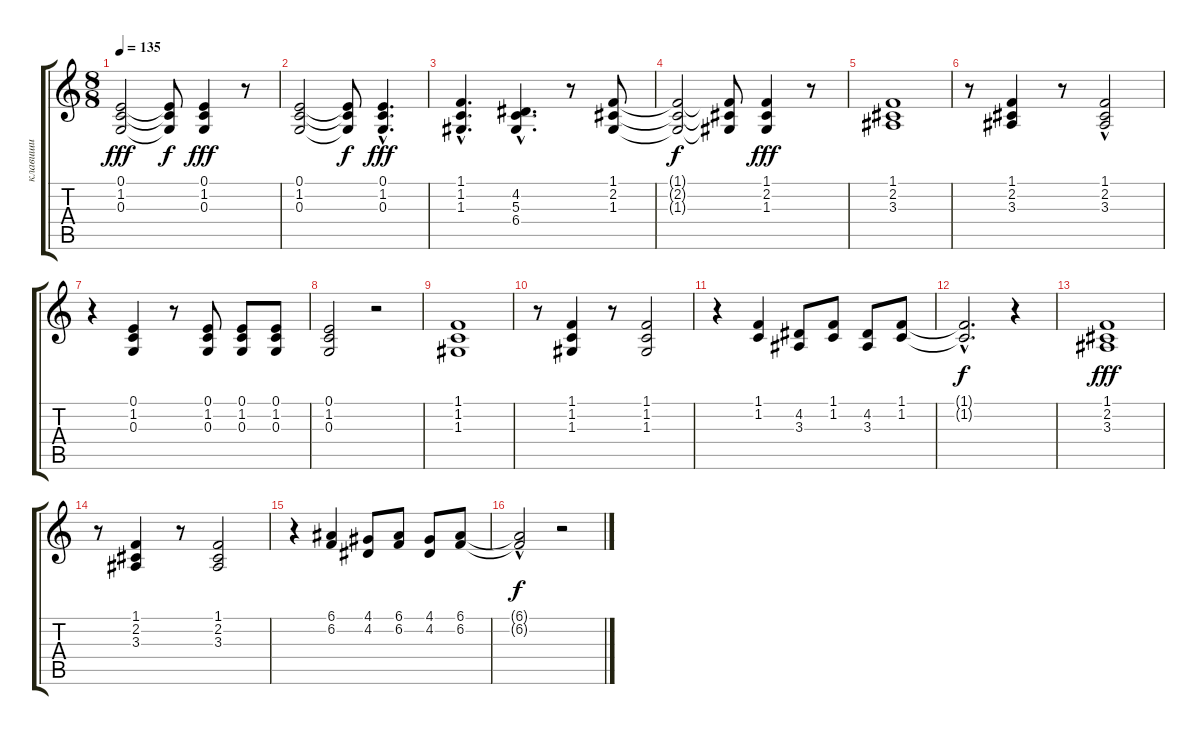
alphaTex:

\track ("клавиши" "клавиши") {instrument electricpiano1}
\staff {score tabs}
\tuning (E4 B3 G3 D3 A2 E2) {hide}
\ts (8 8)
\tempo 135
\clef g2
\ks c
(0.1 1.2 0.3).2{dy fff} (0.1{t} 1.2{t} 0.3{t}).8{dy f} (0.1 1.2 0.3).4{dy fff} r.8 |
(0.1 1.2 0.3).2 (0.1{t} 1.2{t} 0.3{t}).8{dy f} (0.1{hac} 1.2 0.3{hac}).4{d dy fff} |
(1.1 1.2{hac} 1.3{hac}).4{d} (4.2{hac} 5.3{hac} 6.4{hac}).4{d} r.8 (1.1 2.2 1.3).8 |
(1.1{t} 2.2{t} 1.3{t}).2{dy f} (1.1{t} 2.2{t} 1.3{t}).8 (1.1 2.2 1.3).4{dy fff} r.8 |
(1.1 2.2 3.3).1 |
r.8 (1.1 2.2 3.3).4 r.8 (1.1{hac} 2.2{hac} 3.3).2 |
r.4 (0.1 1.2 0.3).4 r.8 (0.1 1.2 0.3).8 (0.1 1.2 0.3).8 (0.1 1.2 0.3).8 |
(0.1 1.2 0.3).2 r.2 |
(1.1 1.2 1.3).1 |
r.8 (1.1 1.2 1.3).4 r.8 (1.1 1.2 1.3).2 |
r.4 (1.1 1.2).4 (4.2 3.3).8 (1.1 1.2).8 (4.2 3.3).8 (1.1 1.2).8 |
(1.1{hac t} 1.2{hac t}).2{d dy f} r.4 |
(1.1 2.2 3.3).1{dy fff} |
r.8 (1.1 2.2 3.3).4 r.8 (1.1 2.2 3.3).2 |
r.4 (6.1 6.2).4 (4.1 4.2).8 (6.1 6.2).8 (4.1 4.2).8 (6.1 6.2).8 |
(6.1{hac t} 6.2{t}).2{dy f} r.2
